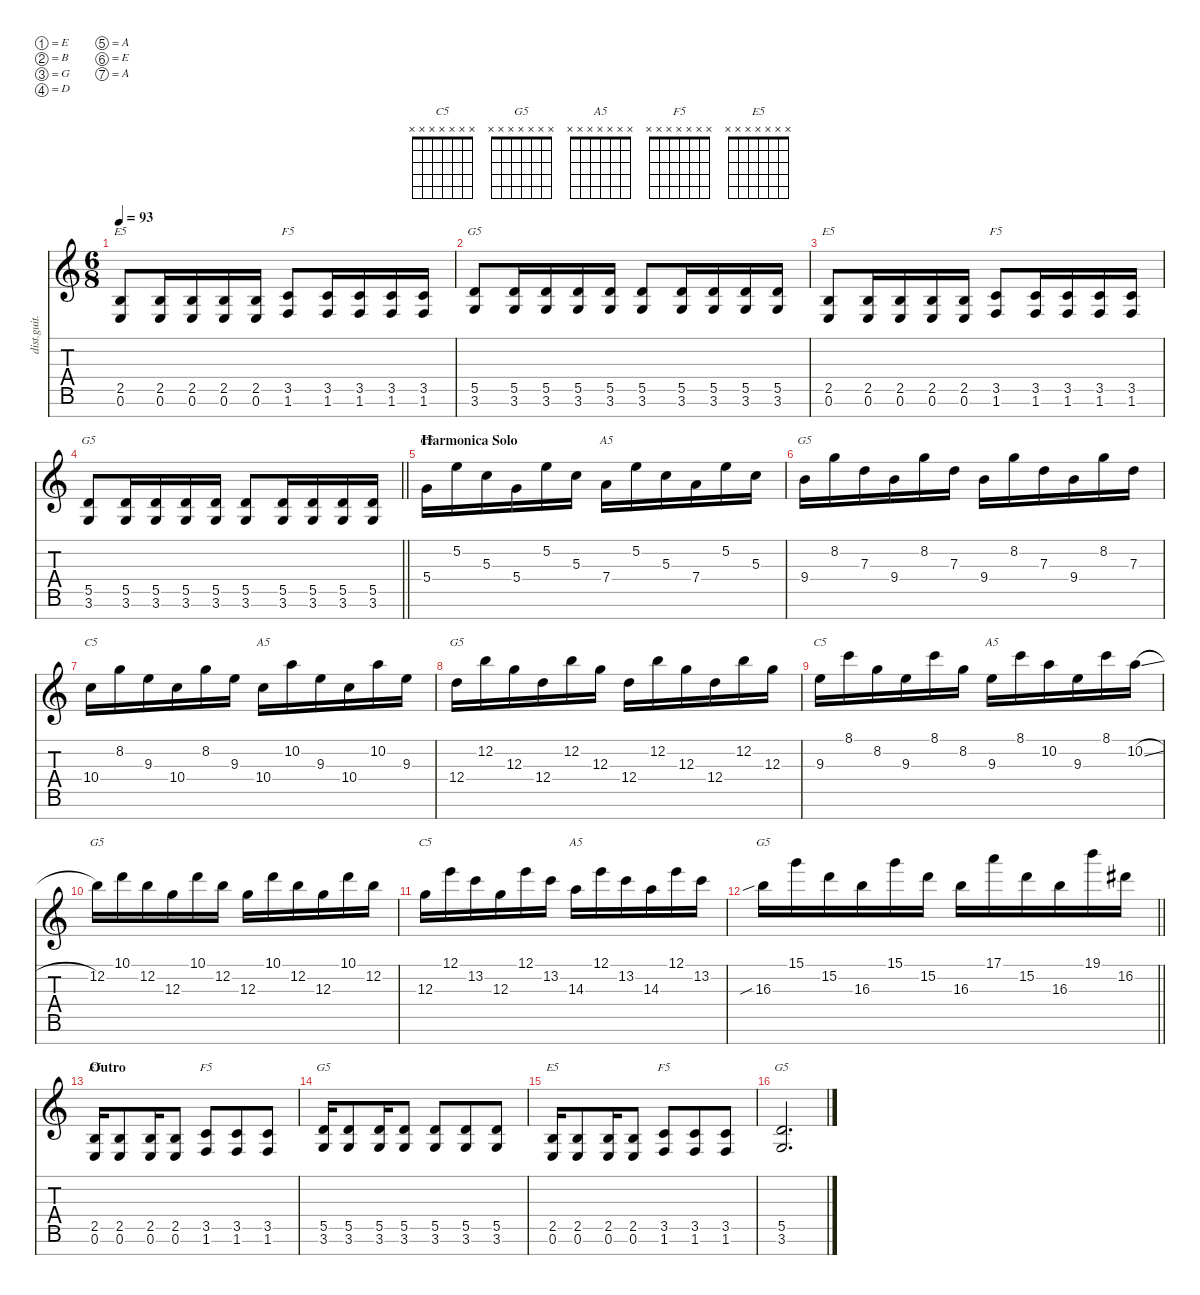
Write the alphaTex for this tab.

\defaultSystemsLayout 4
\hideDynamics
\bracketExtendMode nobrackets
\otherSystemsTrackNameOrientation horizontal
\track ("Guitar 2" "dist.guit.") {instrument distortionguitar}
\staff {score tabs}
\tuning (E4 B3 G3 D3 A2 E2 A1)
\chord ("C5" x x x x x x x)
\chord ("G5" x x x x x x x)
\chord ("A5" x x x x x x x)
\chord ("F5" x x x x x x x)
\chord ("E5" x x x x x x x)
\ts (6 8)
\tempo 93
\clef g2
\ks c
(2.5 0.6).8{ch "E5" dy f beam Up} (2.5 0.6).16{beam Up} (2.5 0.6).16{beam Up} (2.5 0.6).16{beam Up} (2.5 0.6).16{beam Up} (3.5 1.6).8{ch "F5" beam Up} (3.5 1.6).16{beam Up} (3.5 1.6).16{beam Up} (3.5 1.6).16{beam Up} (3.5 1.6).16{beam Up} |
(5.5 3.6).8{ch "G5" beam Up} (5.5 3.6).16{beam Up} (5.5 3.6).16{beam Up} (5.5 3.6).16{beam Up} (5.5 3.6).16{beam Up} (5.5 3.6).8{beam Up} (5.5 3.6).16{beam Up} (5.5 3.6).16{beam Up} (5.5 3.6).16{beam Up} (5.5 3.6).16{beam Up} |
(2.5 0.6).8{ch "E5" beam Up} (2.5 0.6).16{beam Up} (2.5 0.6).16{beam Up} (2.5 0.6).16{beam Up} (2.5 0.6).16{beam Up} (3.5 1.6).8{ch "F5" beam Up} (3.5 1.6).16{beam Up} (3.5 1.6).16{beam Up} (3.5 1.6).16{beam Up} (3.5 1.6).16{beam Up} |
\barLineRight lightlight
(5.5 3.6).8{ch "G5" beam Up} (5.5 3.6).16{beam Up} (5.5 3.6).16{beam Up} (5.5 3.6).16{beam Up} (5.5 3.6).16{beam Up} (5.5 3.6).8{beam Up} (5.5 3.6).16{beam Up} (5.5 3.6).16{beam Up} (5.5 3.6).16{beam Up} (5.5 3.6).16{beam Up} |
\section ("" "Harmonica Solo")
5.4.16{ch "C5" beam Down} 5.2.16{beam Down} 5.3.16{beam Down} 5.4.16{beam Down} 5.2.16{beam Down} 5.3.16{beam Down} 7.4.16{ch "A5" beam Down} 5.2.16{beam Down} 5.3.16{beam Down} 7.4.16{beam Down} 5.2.16{beam Down} 5.3.16{beam Down} |
9.4.16{ch "G5" beam Down} 8.2.16{beam Down} 7.3.16{beam Down} 9.4.16{beam Down} 8.2.16{beam Down} 7.3.16{beam Down} 9.4.16{beam Down} 8.2.16{beam Down} 7.3.16{beam Down} 9.4.16{beam Down} 8.2.16{beam Down} 7.3.16{beam Down} |
10.4.16{ch "C5" beam Down} 8.2.16{beam Down} 9.3.16{beam Down} 10.4.16{beam Down} 8.2.16{beam Down} 9.3.16{beam Down} 10.4.16{ch "A5" beam Down} 10.2.16{beam Down} 9.3.16{beam Down} 10.4.16{beam Down} 10.2.16{beam Down} 9.3.16{beam Down} |
12.4.16{ch "G5" beam Down} 12.2.16{beam Down} 12.3.16{beam Down} 12.4.16{beam Down} 12.2.16{beam Down} 12.3.16{beam Down} 12.4.16{beam Down} 12.2.16{beam Down} 12.3.16{beam Down} 12.4.16{beam Down} 12.2.16{beam Down} 12.3.16{beam Down} |
9.3.16{ch "C5" beam Down} 8.1.16{beam Down} 8.2.16{beam Down} 9.3.16{beam Down} 8.1.16{beam Down} 8.2.16{beam Down} 9.3.16{ch "A5" beam Down} 8.1.16{beam Down} 10.2.16{beam Down} 9.3.16{beam Down} 8.1.16{beam Down} 10.2{sl}.16{beam Down} |
12.2.16{ch "G5" beam Down} 10.1.16{beam Down} 12.2.16{beam Down} 12.3.16{beam Down} 10.1.16{beam Down} 12.2.16{beam Down} 12.3.16{beam Down} 10.1.16{beam Down} 12.2.16{beam Down} 12.3.16{beam Down} 10.1.16{beam Down} 12.2.16{beam Down} |
12.3.16{ch "C5" beam Down} 12.1.16{beam Down} 13.2.16{beam Down} 12.3.16{beam Down} 12.1.16{beam Down} 13.2.16{beam Down} 14.3.16{ch "A5" beam Down} 12.1.16{beam Down} 13.2.16{beam Down} 14.3.16{beam Down} 12.1.16{beam Down} 13.2.16{beam Down} |
\barLineRight lightlight
16.3{sib}.16{ch "G5" beam Down} 15.1.16{beam Down} 15.2.16{beam Down} 16.3.16{beam Down} 15.1.16{beam Down} 15.2.16{beam Down} 16.3.16{beam Down} 17.1.16{beam Down} 15.2.16{beam Down} 16.3.16{beam Down} 19.1.16{beam Down} 16.2{acc #}.16{beam Down} |
\section ("" "Outro")
(2.5 0.6).16{ch "E5" beam Up} (2.5 0.6).8{beam Up} (2.5 0.6).16{beam Up} (2.5 0.6).8{beam Up} (3.5 1.6).8{ch "F5" beam Up} (3.5 1.6).8{beam Up} (3.5 1.6).8{beam Up} |
(5.5 3.6).16{ch "G5" beam Up} (5.5 3.6).8{beam Up} (5.5 3.6).16{beam Up} (5.5 3.6).8{beam Up} (5.5 3.6).8{beam Up} (5.5 3.6).8{beam Up} (5.5 3.6).8{beam Up} |
(2.5 0.6).16{ch "E5" beam Up} (2.5 0.6).8{beam Up} (2.5 0.6).16{beam Up} (2.5 0.6).8{beam Up} (3.5 1.6).8{ch "F5" beam Up} (3.5 1.6).8{beam Up} (3.5 1.6).8{beam Up} |
(5.5 3.6).2{d ch "G5" beam Up}
